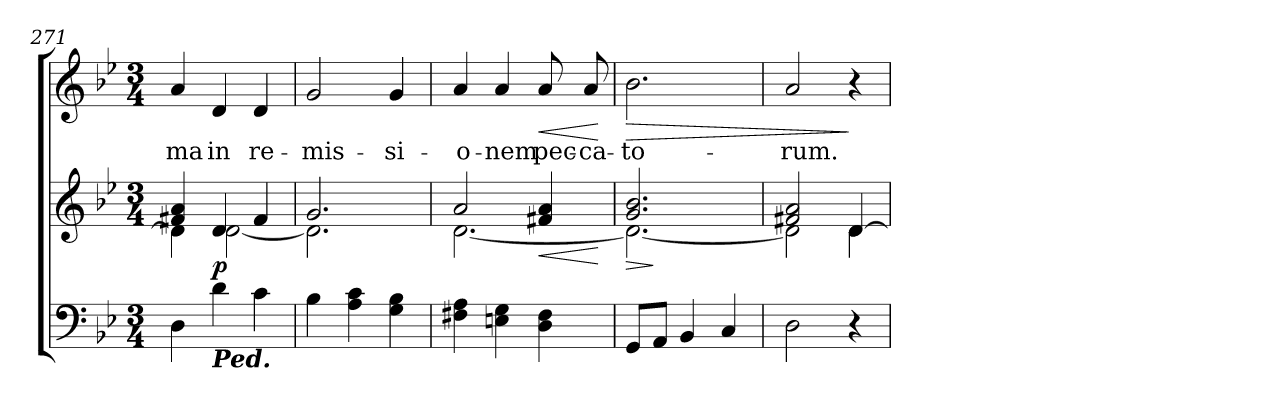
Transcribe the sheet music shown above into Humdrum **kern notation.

**kern	**kern	**dynam	**kern	**text	**dynam
*part2	*part2	*part2	*part1	*part1	*part1
*staff3	*staff2	*staff2/3	*staff1	*staff1	*staff1
*clefF4	*clefG2	*	*clefG2	*	*
*	*	*	*ITrd7c12	*	*
*k[b-e-]	*k[b-e-]	*	*k[b-e-]	*	*
*B-:	*B-:	*	*B-:	*	*
*M3/4	*M3/4	*	*M3/4	*	*
=271	=271	=271	=271	=271	=271
*	*^	*	*	*	*
!	!	!	!	!	!LO:LY:b	!
4D\	4f#X/ 4a/	4d\]	.	4A/	-ma	.
!LO:TX:b:Bi:t=Ped.	!	!	!	!	!	!
!	!	!	!LO:DY:b	!	!LO:LY:b	!
4d\	4d/	[<2d\	p	4D/	in	.
!	!	!	!	!	!LO:LY:b	!
4c\	4f#/	.	.	4D/	re-	.
=272	=272	=272	=272	=272	=272	=272
!	!	!	!	!	!LO:LY:b	!
4B-\	2.g/	2.d\]	.	2G/	-mis-	.
4A\ 4c\	.	.	.	.	.	.
!	!	!	!	!	!LO:LY:b	!
4G\ 4B-\	.	.	.	4G/	-si-	.
=273	=273	=273	=273	=273	=273	=273
!	!	!	!	!	!LO:LY:b	!
4F#X\ 4A\	2a/	[<2.d\	.	4A/	-o-	.
!	!	!	!	!	!LO:LY:b	!
4En\ 4G\	.	.	.	4A/	-nem	.
!	!	!	!LO:HP:b	!	!LO:LY:b	!LO:HP:b
4D\ 4F#\	4f#X/ 4a/	.	<	8A/	pec-	<
!	!	!	!	!	!LO:LY:b	!
.	.	.	.	8A/	-ca-	.
*	*v	*v	*	*	*	*
.	.	[	.	.	[
=274	=274	=274	=274	=274	=274
*	*^	*	*	*	*
!	!	!	!LO:HP:b	!	!LO:LY:b	!LO:HP:b
8GG/L	2.g/ 2.b-/	2.d\_	>	2.B-\	-to-	>
8AA/J	.	.	]	.	.	.
4BB-/	.	.	.	.	.	.
4C/	.	.	.	.	.	.
!!LO:PB:g=z
=275	=275	=275	=275	=275	=275	=275
!	!	!	!	!	!LO:LY:b	!
2D\	2f#X/ 2a/	2d\]	.	2A/	-rum.	.
4r	[>4d/	4d\	.	4r	.	]
*	*v	*v	*	*	*	*
=	=	=	=	=	=
*-	*-	*-	*-	*-	*-
